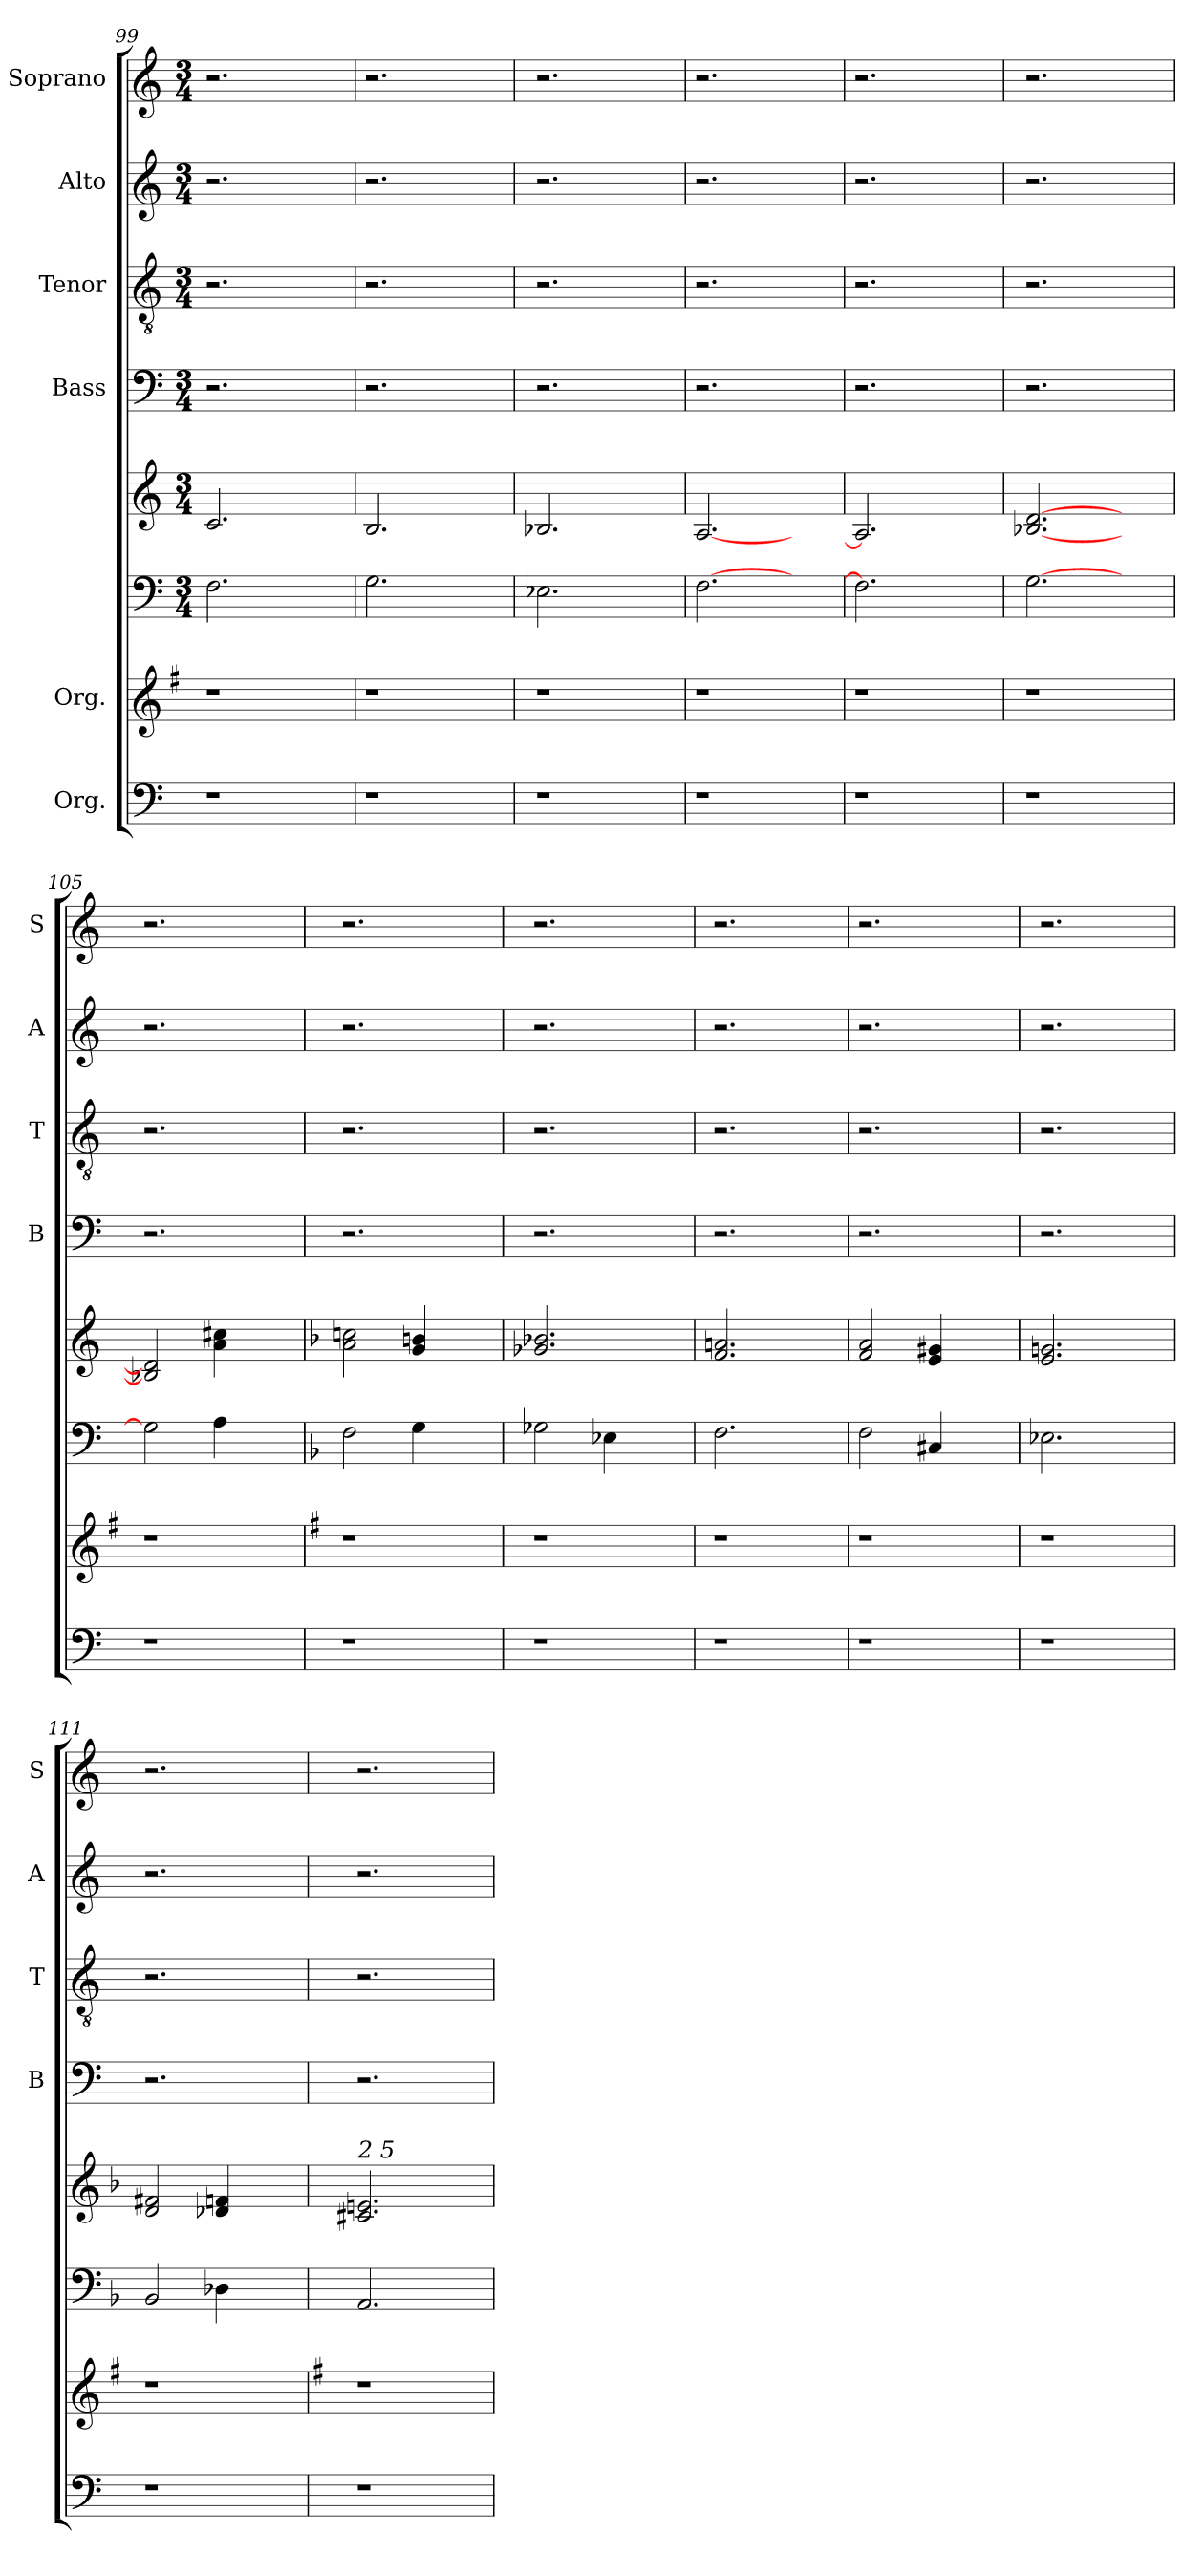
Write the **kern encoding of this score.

**kern	**kern	**kern	**kern	**kern	**kern	**kern	**kern
*part8	*part7	*part6	*part5	*part4	*part3	*part2	*part1
*staff8	*staff7	*staff6	*staff5	*staff4	*staff3	*staff2	*staff1
*I"Org.	*I"Org.	*	*	*I"Bass	*I"Tenor	*I"Alto	*I"Soprano
*	*	*	*	*I'B	*I'T	*I'A	*I'S
*clefF4	*clefG2	*clefF4	*clefG2	*clefF4	*clefGv2	*clefG2	*clefG2
*k[]	*k[f#]	*k[]	*k[]	*k[]	*k[]	*k[]	*k[]
*C:	*G:	*C:	*C:	*C:	*C:	*C:	*C:
*	*	*M3/4	*M3/4	*M3/4	*M3/4	*M3/4	*M3/4
=99	=99	=99	=99	=99	=99	=99	=99
1r	1r	2.F\	2.c/	2.r	2.r	2.r	2.r
.	.	4ryy	4ryy	4ryy	4ryy	4ryy	4ryy
=100	=100	=100	=100	=100	=100	=100	=100
1r	1r	2.G\	2.B/	2.r	2.r	2.r	2.r
.	.	4ryy	4ryy	4ryy	4ryy	4ryy	4ryy
=101	=101	=101	=101	=101	=101	=101	=101
1r	1r	2.E-X\	2.B-X/	2.r	2.r	2.r	2.r
.	.	4ryy	4ryy	4ryy	4ryy	4ryy	4ryy
=102	=102	=102	=102	=102	=102	=102	=102
1r	1r	[>2.F\	[<2.A/	2.r	2.r	2.r	2.r
.	.	4ryy	4ryy	4ryy	4ryy	4ryy	4ryy
=103	=103	=103	=103	=103	=103	=103	=103
1r	1r	2.F\]	2.A/]	2.r	2.r	2.r	2.r
.	.	4ryy	4ryy	4ryy	4ryy	4ryy	4ryy
!!LO:LB:g=z
=104	=104	=104	=104	=104	=104	=104	=104
1r	1r	[>2.G\	[<2.B-X/ [>2.d/	2.r	2.r	2.r	2.r
.	.	4ryy	4ryy	4ryy	4ryy	4ryy	4ryy
=105	=105	=105	=105	=105	=105	=105	=105
1r	1r	2G\]	2B-X/] 2d/]	2.r	2.r	2.r	2.r
.	.	4A\	4a\ 4cc#X\	.	.	.	.
.	.	4ryy	4ryy	4ryy	4ryy	4ryy	4ryy
=106	=106	=106	=106	=106	=106	=106	=106
*	*	*k[b-]	*k[b-]	*	*	*	*
*	*	*F:	*F:	*	*	*	*
1r	1r	2F\	2a\ 2ccn\	2.r	2.r	2.r	2.r
.	.	4G\	4g/ 4bn/	.	.	.	.
.	.	4ryy	4ryy	4ryy	4ryy	4ryy	4ryy
=107	=107	=107	=107	=107	=107	=107	=107
1r	1r	2G-X\	2.g-X/ 2.b-X/	2.r	2.r	2.r	2.r
.	.	4E-X\	.	.	.	.	.
.	.	4ryy	4ryy	4ryy	4ryy	4ryy	4ryy
=108	=108	=108	=108	=108	=108	=108	=108
1r	1r	2.F\	2.f/ 2.an/	2.r	2.r	2.r	2.r
.	.	4ryy	4ryy	4ryy	4ryy	4ryy	4ryy
=109	=109	=109	=109	=109	=109	=109	=109
1r	1r	2F\	2f/ 2a/	2.r	2.r	2.r	2.r
.	.	4C#X/	4e/ 4g#X/	.	.	.	.
.	.	4ryy	4ryy	4ryy	4ryy	4ryy	4ryy
=110	=110	=110	=110	=110	=110	=110	=110
1r	1r	2.E-X\	2.e/ 2.gn/	2.r	2.r	2.r	2.r
.	.	4ryy	4ryy	4ryy	4ryy	4ryy	4ryy
=111	=111	=111	=111	=111	=111	=111	=111
1r	1r	2BB-/	2d/ 2f#X/	2.r	2.r	2.r	2.r
.	.	4D-X\	4d-X/ 4fn/	.	.	.	.
.	.	4ryy	4ryy	4ryy	4ryy	4ryy	4ryy
!!LO:LB:g=z
=112	=112	=112	=112	=112	=112	=112	=112
*	*	*k[]	*k[]	*	*	*	*
*	*	*C:	*C:	*	*	*	*
!	!	!	!LO:TX:a:i:t=2 5	!	!	!	!
1r	1r	2.AA/	2.c#X/ 2.en/	2.r	2.r	2.r	2.r
.	.	4ryy	4ryy	4ryy	4ryy	4ryy	4ryy
=	=	=	=	=	=	=	=
*-	*-	*-	*-	*-	*-	*-	*-
